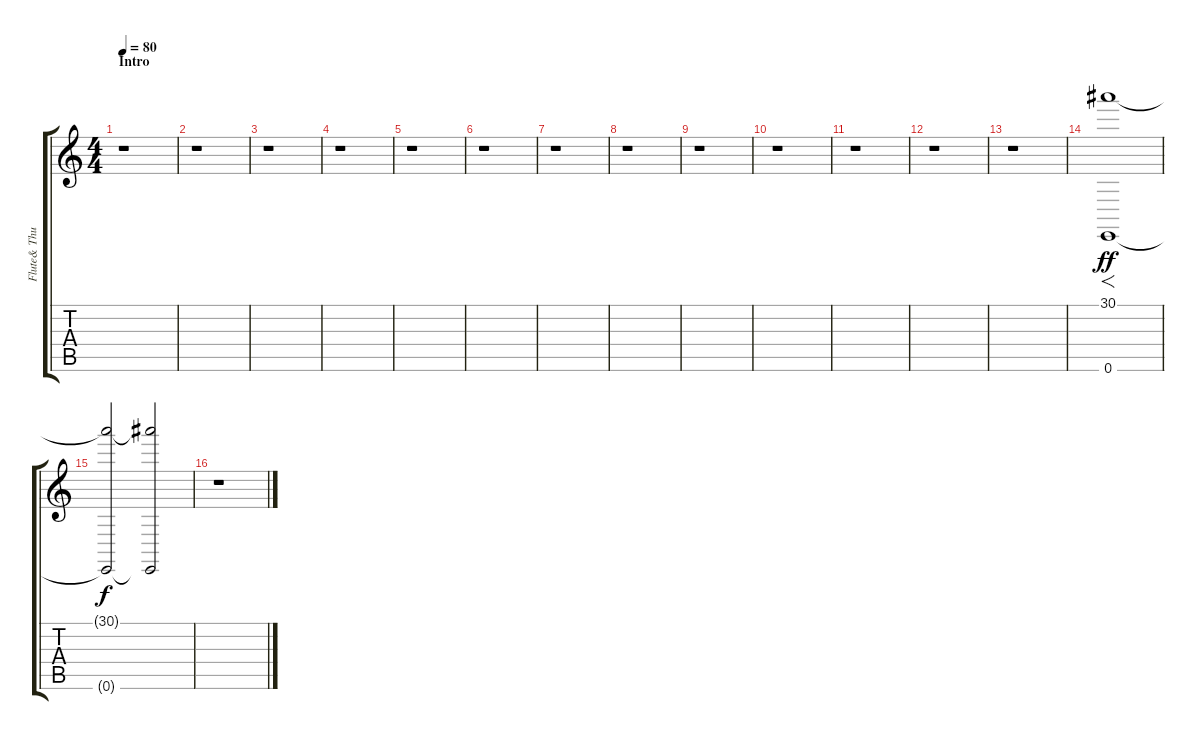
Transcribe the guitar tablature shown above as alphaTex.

\track ("Flute& Thunder" "Flute& Thu") {instrument flute}
\staff {score tabs}
\tuning (E4 B3 G3 D3 A2 E2) {hide}
\ts (4 4)
\section ("" "Intro")
\tempo 80
\clef g2
\ks c
r.1{dy ff instrument flute} |
r.1 |
r.1 |
r.1 |
r.1 |
r.1 |
r.1 |
r.1 |
r.1 |
r.1 |
r.1 |
r.1 |
r.1 |
(30.1 0.6).1{f instrument seashore} |
(30.1{t} 0.6{t}).2{dy f} (30.1{t} 0.6{t}).2 |
r.1{instrument flute}
